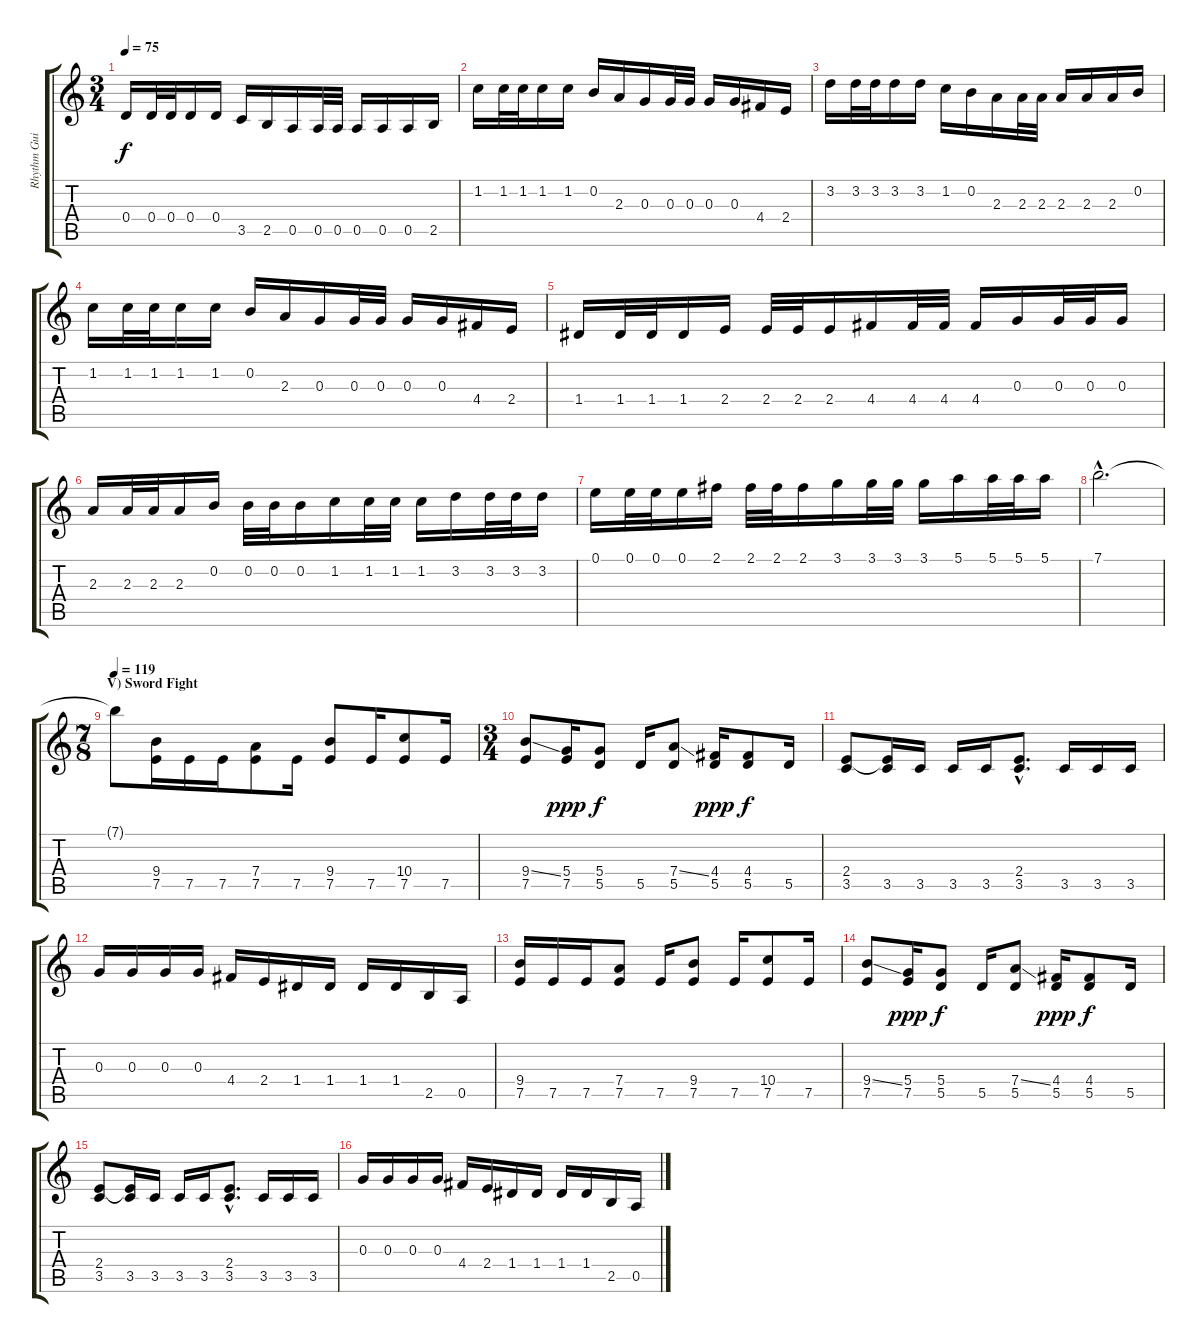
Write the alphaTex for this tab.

\track ("Rhythm Guitar (left)" "Rhythm Gui") {instrument distortionguitar}
\staff {score tabs}
\tuning (E4 B3 G3 D3 A2 E2) {hide}
\ts (3 4)
\tempo 75
\clef g2
\ks c
0.4.16{dy f} 0.4.32 0.4.32 0.4.16 0.4.16 3.5.16 2.5.16 0.5.16 0.5.32 0.5.32 0.5.16 0.5.16 0.5.16 2.5.16 |
1.2.16 1.2.32 1.2.32 1.2.16 1.2.16 0.2.16 2.3.16 0.3.16 0.3.32 0.3.32 0.3.16 0.3.16 4.4.16 2.4.16 |
3.2.16 3.2.32 3.2.32 3.2.16 3.2.16 1.2.16 0.2.16 2.3.16 2.3.32 2.3.32 2.3.16 2.3.16 2.3.16 0.2.16 |
1.2.16 1.2.32 1.2.32 1.2.16 1.2.16 0.2.16 2.3.16 0.3.16 0.3.32 0.3.32 0.3.16 0.3.16 4.4.16 2.4.16 |
1.4.16 1.4.32 1.4.32 1.4.16 2.4.16 2.4.32 2.4.32 2.4.16 4.4.16 4.4.32 4.4.32 4.4.16 0.3.16 0.3.32 0.3.32 0.3.16 |
2.3.16 2.3.32 2.3.32 2.3.16 0.2.16 0.2.32 0.2.32 0.2.16 1.2.16 1.2.32 1.2.32 1.2.16 3.2.16 3.2.32 3.2.32 3.2.16 |
0.1.16 0.1.32 0.1.32 0.1.16 2.1.16 2.1.32 2.1.32 2.1.16 3.1.16 3.1.32 3.1.32 3.1.16 5.1.16 5.1.32 5.1.32 5.1.16 |
7.1{hac}.2{d} |
\ts (7 8)
\section ("" "V) Sword Fight")
\tempo 119
7.1{t}.8 (9.4 7.5).16 7.5.16 7.5.16 (7.4 7.5).8 7.5.16 (9.4 7.5).8 7.5.16 (10.4 7.5).8 7.5.16 |
\ts (3 4)
(9.4{ss} 7.5).8 (5.4 7.5).16{dy ppp} (5.4 5.5).8{dy f} 5.5.16 (7.4{ss} 5.5).8 (4.4 5.5).16{dy ppp} (4.4 5.5).8{dy f} 5.5.16 |
(2.4 3.5).8 (2.4{t} 3.5).16 3.5.16 3.5.16 3.5.16 (2.4{hac} 3.5{hac}).8{d} 3.5.16 3.5.16 3.5.16 |
0.3.16 0.3.16 0.3.16 0.3.16 4.4.16 2.4.16 1.4.16 1.4.16 1.4.16 1.4.16 2.5.16 0.5.16 |
(9.4 7.5).16 7.5.16 7.5.16 (7.4 7.5).8 7.5.16 (9.4 7.5).8 7.5.16 (10.4 7.5).8 7.5.16 |
(9.4{ss} 7.5).8 (5.4 7.5).16{dy ppp} (5.4 5.5).8{dy f} 5.5.16 (7.4{ss} 5.5).8 (4.4 5.5).16{dy ppp} (4.4 5.5).8{dy f} 5.5.16 |
(2.4 3.5).8 (2.4{t} 3.5).16 3.5.16 3.5.16 3.5.16 (2.4{hac} 3.5{hac}).8{d} 3.5.16 3.5.16 3.5.16 |
0.3.16 0.3.16 0.3.16 0.3.16 4.4.16 2.4.16 1.4.16 1.4.16 1.4.16 1.4.16 2.5.16 0.5.16
